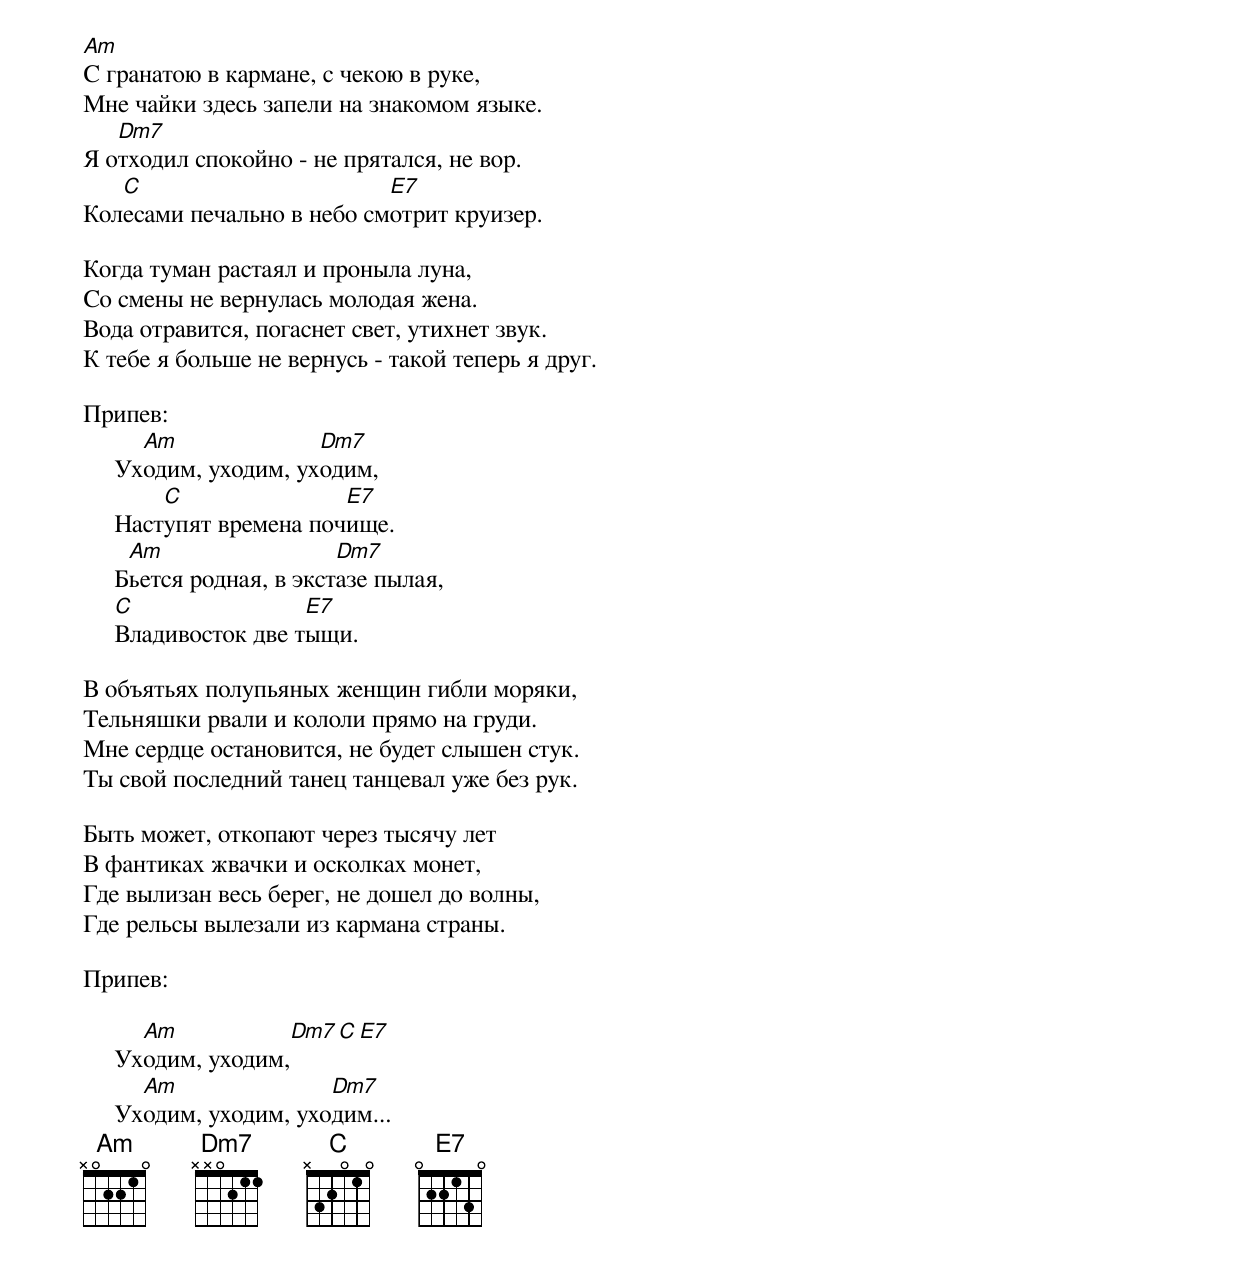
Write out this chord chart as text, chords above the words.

Am
С гранатою в кармане, с чекою в руке,
Мне чайки здесь запели на знакомом языке.
   Dm7
Я отходил спокойно - не прятался, не вор.
   C                       E7
Колесами печально в небо смотрит круизер.

Когда туман растаял и проныла луна,
Со смены не вернулась молодая жена.
Вода отравится, погаснет свет, утихнет звук.
К тебе я больше не вернусь - такой теперь я друг.

Припев:
       Am              Dm7
     Уходим, уходим, уходим,
         C               E7
     Наступят времена почище.
      Am                  Dm7
     Бьется родная, в экстазе пылая,
     C                E7
     Владивосток две тыщи.

В объятьях полупьяных женщин гибли моряки,
Тельняшки рвали и кололи прямо на груди.
Мне сердце остановится, не будет слышен стук.
Ты свой последний танец танцевал уже без рук.

Быть может, откопают через тысячу лет
В фантиках жвачки и осколках монет,
Где вылизан весь берег, не дошел до волны,
Где рельсы вылезали из кармана страны.

Припев:

       Am              Dm7  C  E7
     Уходим, уходим,
       Am               Dm7
     Уходим, уходим, уходим...
